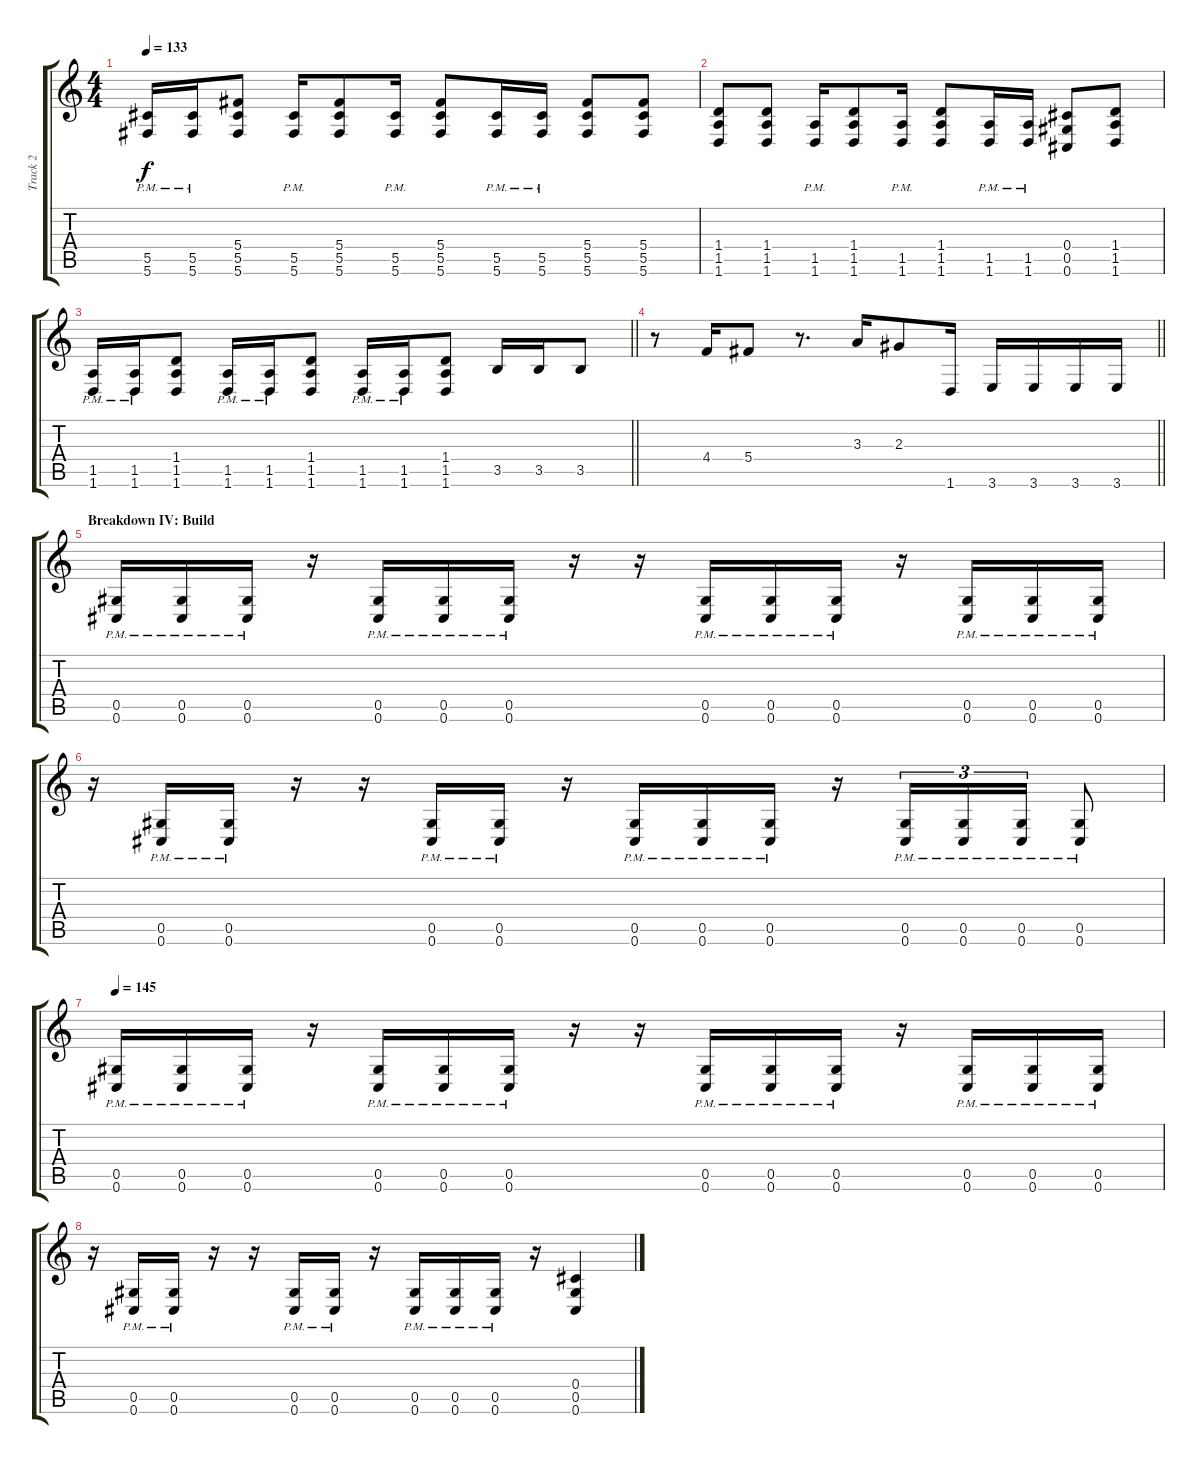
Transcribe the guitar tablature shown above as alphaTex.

\track ("Track 2" "Track 2") {instrument overdrivenguitar}
\staff {score tabs}
\tuning (Eb4 Bb3 Gb3 Db3 Ab2 Db2) {hide}
\ts (4 4)
\tempo 133
\clef g2
\ks c
(5.5{pm} 5.6{pm}).16{dy f} (5.5{pm} 5.6{pm}).16 (5.4 5.5 5.6).8 (5.5{pm} 5.6{pm}).16 (5.4 5.5 5.6).8 (5.5{pm} 5.6{pm}).16 (5.4 5.5 5.6).8 (5.5{pm} 5.6{pm}).16 (5.5{pm} 5.6{pm}).16 (5.4 5.5 5.6).8 (5.4 5.5 5.6).8 |
(1.4 1.5 1.6).8 (1.4 1.5 1.6).8 (1.5{pm} 1.6{pm}).16 (1.4 1.5 1.6).8 (1.5{pm} 1.6{pm}).16 (1.4 1.5 1.6).8 (1.5{pm} 1.6{pm}).16 (1.5{pm} 1.6{pm}).16 (0.4 0.5 0.6).8 (1.4 1.5 1.6).8 |
\barLineRight lightlight
(1.5{pm} 1.6{pm}).16 (1.5{pm} 1.6{pm}).16 (1.4 1.5 1.6).8 (1.5{pm} 1.6{pm}).16 (1.5{pm} 1.6{pm}).16 (1.4 1.5 1.6).8 (1.5{pm} 1.6{pm}).16 (1.5{pm} 1.6{pm}).16 (1.4 1.5 1.6).8 3.5.16 3.5.16 3.5.8 |
\section ("" "")
\barLineRight lightlight
r.8 4.4.16 5.4.8 r.8{d} 3.3.16 2.3.8 1.6.16 3.6.16 3.6.16 3.6.16 3.6.16 |
\section ("" "Breakdown IV: Build")
(0.5{pm} 0.6{pm}).16 (0.5{pm} 0.6{pm}).16 (0.5{pm} 0.6{pm}).16 r.16 (0.5{pm} 0.6{pm}).16 (0.5{pm} 0.6{pm}).16 (0.5{pm} 0.6{pm}).16 r.16 r.16 (0.5{pm} 0.6{pm}).16 (0.5{pm} 0.6{pm}).16 (0.5{pm} 0.6{pm}).16 r.16 (0.5{pm} 0.6{pm}).16 (0.5{pm} 0.6{pm}).16 (0.5{pm} 0.6{pm}).16 |
r.16 (0.5{pm} 0.6{pm}).16 (0.5{pm} 0.6{pm}).16 r.16 r.16 (0.5{pm} 0.6{pm}).16 (0.5{pm} 0.6{pm}).16 r.16 (0.5{pm} 0.6{pm}).16 (0.5{pm} 0.6{pm}).16 (0.5{pm} 0.6{pm}).16 r.16 (0.5{pm} 0.6{pm}).16{tu (3 2)} (0.5{pm} 0.6{pm}).16{tu (3 2)} (0.5{pm} 0.6{pm}).16{tu (3 2)} (0.5{pm} 0.6{pm}).8 |
\tempo 145
(0.5{pm} 0.6{pm}).16 (0.5{pm} 0.6{pm}).16 (0.5{pm} 0.6{pm}).16 r.16 (0.5{pm} 0.6{pm}).16 (0.5{pm} 0.6{pm}).16 (0.5{pm} 0.6{pm}).16 r.16 r.16 (0.5{pm} 0.6{pm}).16 (0.5{pm} 0.6{pm}).16 (0.5{pm} 0.6{pm}).16 r.16 (0.5{pm} 0.6{pm}).16 (0.5{pm} 0.6{pm}).16 (0.5{pm} 0.6{pm}).16 |
r.16 (0.5{pm} 0.6{pm}).16 (0.5{pm} 0.6{pm}).16 r.16 r.16 (0.5{pm} 0.6{pm}).16 (0.5{pm} 0.6{pm}).16 r.16 (0.5{pm} 0.6{pm}).16 (0.5{pm} 0.6{pm}).16 (0.5{pm} 0.6{pm}).16 r.16 (0.4 0.5 0.6).4
